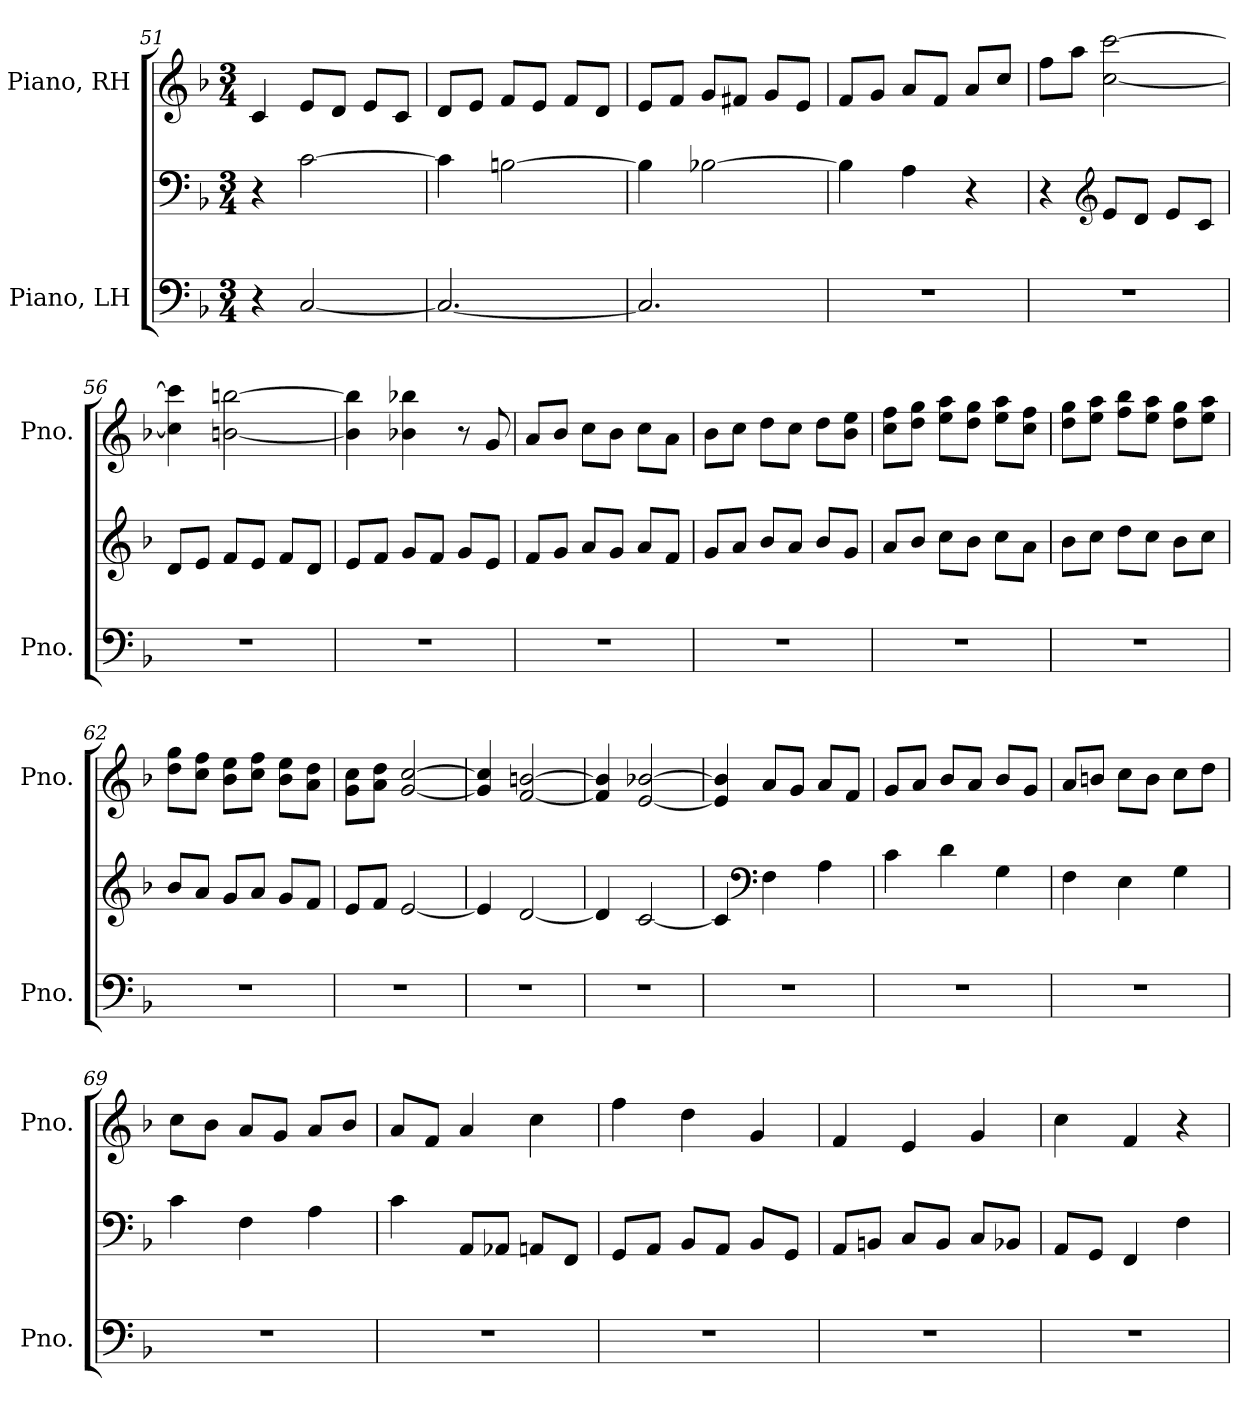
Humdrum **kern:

**kern	**kern	**kern
*part2	*part2	*part1
*staff3	*staff2	*staff1
*I"Piano, LH	*	*I"Piano, RH
*I'Pno.	*	*I'Pno.
*clefF4	*clefF4	*clefG2
*k[b-]	*k[b-]	*k[b-]
*M3/4	*M3/4	*M3/4
=51	=51	=51
4r	4r	4c/
[2C/	[2c\	8e/L
.	.	8d/J
.	.	8e/L
.	.	8c/J
=52	=52	=52
2.C/_	4c\]	8d/L
.	.	8e/J
.	[2Bn\	8f/L
.	.	8e/J
.	.	8f/L
.	.	8d/J
=53	=53	=53
2.C/]	4B\]	8e/L
.	.	8f/J
.	[2B-X\	8g/L
.	.	8f#X/J
.	.	8g/L
.	.	8e/J
=54	=54	=54
2.r	4B-\]	8f/L
.	.	8g/J
.	4A\	8a/L
.	.	8f/J
.	4r	8a/L
.	.	8cc/J
!!LO:LB:g=z
=55	=55	=55
2.r	4r	8ff\L
.	.	8aa\J
*	*clefG2	*
.	8e/L	[2cc\ [2ccc\
.	8d/J	.
.	8e/L	.
.	8c/J	.
=56	=56	=56
2.r	8d/L	4cc\] 4ccc\]
.	8e/J	.
.	8f/L	[2bn\ [2bbn\
.	8e/J	.
.	8f/L	.
.	8d/J	.
=57	=57	=57
2.r	8e/L	4b\] 4bb\]
.	8f/J	.
.	8g/L	4b-X\ 4bb-X\
.	8f/J	.
.	8g/L	8r
.	8e/J	8g/
=58	=58	=58
2.r	8f/L	8a/L
.	8g/J	8b-/J
.	8a/L	8cc\L
.	8g/J	8b-\J
.	8a/L	8cc\L
.	8f/J	8a\J
=59	=59	=59
2.r	8g/L	8b-\L
.	8a/J	8cc\J
.	8b-/L	8dd\L
.	8a/J	8cc\J
.	8b-/L	8dd\L
.	8g/J	8b-\ 8ee\J
=60	=60	=60
2.r	8a/L	8cc\ 8ff\L
.	8b-/J	8dd\ 8gg\J
.	8cc\L	8ee\ 8aa\L
.	8b-\J	8dd\ 8gg\J
.	8cc\L	8ee\ 8aa\L
.	8a\J	8cc\ 8ff\J
!!LO:LB:g=z
=61	=61	=61
2.r	8b-\L	8dd\ 8gg\L
.	8cc\J	8ee\ 8aa\J
.	8dd\L	8ff\ 8bb-\L
.	8cc\J	8ee\ 8aa\J
.	8b-\L	8dd\ 8gg\L
.	8cc\J	8ee\ 8aa\J
=62	=62	=62
2.r	8b-/L	8dd\ 8gg\L
.	8a/J	8cc\ 8ff\J
.	8g/L	8b-\ 8ee\L
.	8a/J	8cc\ 8ff\J
.	8g/L	8b-\ 8ee\L
.	8f/J	8a\ 8dd\J
=63	=63	=63
2.r	8e/L	8g\ 8cc\L
.	8f/J	8a\ 8dd\J
.	[2e/	[2g/ [2cc/
=64	=64	=64
2.r	4e/]	4g/] 4cc/]
.	[2d/	[2f/ [2bn/
=65	=65	=65
2.r	4d/]	4f/] 4b/]
.	[2c/	[2e/ [2b-X/
=66	=66	=66
2.r	4c/]	4e/] 4b-/]
*	*clefF4	*
.	4F\	8a/L
.	.	8g/J
.	4A\	8a/L
.	.	8f/J
=67	=67	=67
2.r	4c\	8g/L
.	.	8a/J
.	4d\	8b-/L
.	.	8a/J
.	4G\	8b-/L
.	.	8g/J
!!LO:LB:g=z
=68	=68	=68
2.r	4F\	8a/L
.	.	8bn/J
.	4E\	8cc\L
.	.	8b\J
.	4G\	8cc\L
.	.	8dd\J
=69	=69	=69
2.r	4c\	8cc\L
.	.	8b-\J
.	4F\	8a/L
.	.	8g/J
.	4A\	8a/L
.	.	8b-/J
=70	=70	=70
2.r	4c\	8a/L
.	.	8f/J
.	8AA/L	4a/
.	8AA-X/J	.
.	8AAn/L	4cc\
.	8FF/J	.
=71	=71	=71
2.r	8GG/L	4ff\
.	8AA/J	.
.	8BB-/L	4dd\
.	8AA/J	.
.	8BB-/L	4g/
.	8GG/J	.
=72	=72	=72
2.r	8AA/L	4f/
.	8BBn/J	.
.	8C/L	4e/
.	8BB/J	.
.	8C/L	4g/
.	8BB-X/J	.
=73	=73	=73
2.r	8AA/L	4cc\
.	8GG/J	.
.	4FF/	4f/
.	4F\	4r
=	=	=
*-	*-	*-
